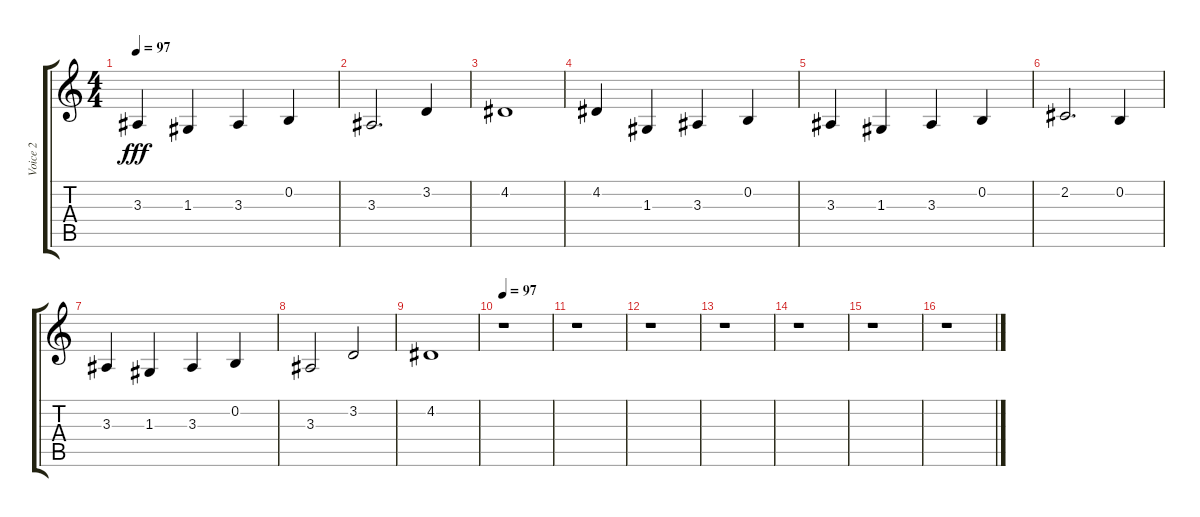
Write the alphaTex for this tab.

\track ("Voice 2" "Voice 2") {instrument recorder}
\staff {score tabs}
\tuning (E4 B3 G3 D3 A2 E2) {hide}
\ts (4 4)
\tempo 97
\clef g2
\ks c
3.3.4{dy fff} 1.3.4 3.3.4 0.2.4 |
3.3.2{d} 3.2.4 |
4.2.1 |
4.2.4 1.3.4 3.3.4 0.2.4 |
3.3.4 1.3.4 3.3.4 0.2.4 |
2.2.2{d} 0.2.4 |
3.3.4 1.3.4 3.3.4 0.2.4 |
3.3.2 3.2.2 |
4.2.1 |
\tempo 97
r.1 |
r.1 |
r.1 |
r.1 |
r.1 |
r.1 |
r.1
